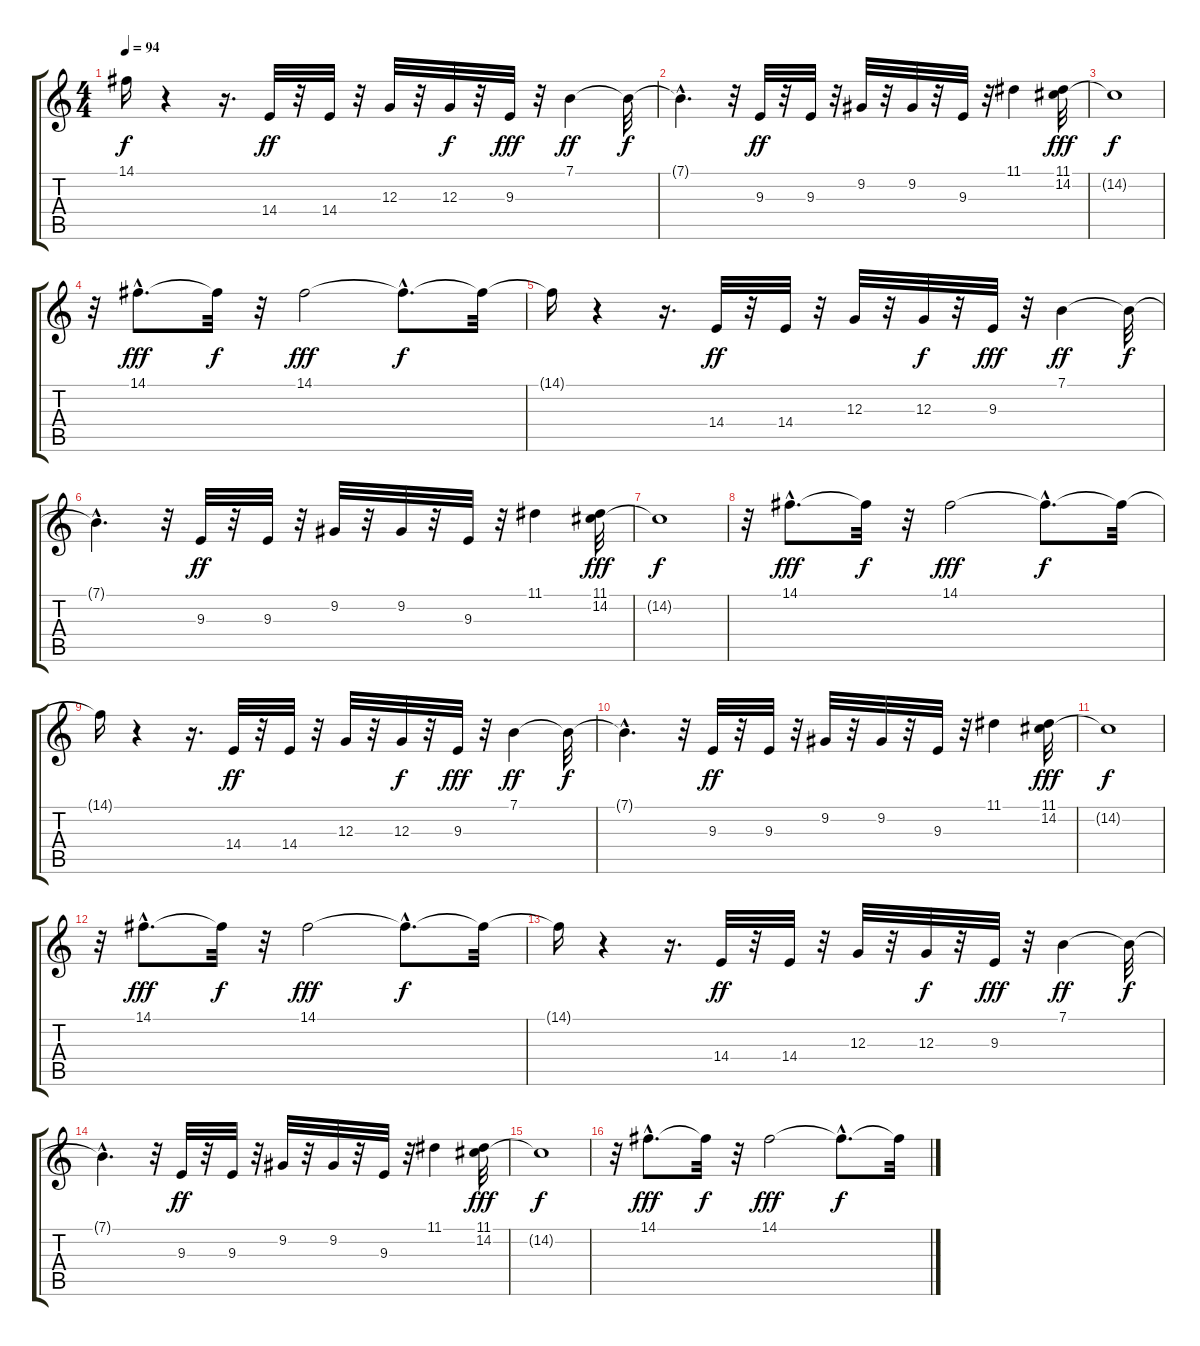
\track "" {instrument synthbrass2}
\staff {score tabs}
\tuning (E4 B3 G3 D3 A2 E2) {hide}
\ts (4 4)
\tempo 94
\clef g2
\ks c
14.1{t}.16{dy f} r.4 r.16{d} 14.4.32{dy ff} r.32 14.4.32 r.32 12.3.32 r.32 12.3.32{dy f} r.32 9.3.32{dy fff} r.32 7.1.4{dy ff} 7.1{t}.32{dy f} |
7.1{hac t}.4{d} r.32 9.3.32{dy ff} r.32 9.3.32 r.32 9.2.32 r.32 9.2.32 r.32 9.3.32 r.32 11.1.4 (11.1 14.2).32{dy fff} |
14.2{t}.1{dy f} |
r.32 14.1{hac}.8{d dy fff} 14.1{t}.32{dy f} r.32 14.1.2{dy fff} 14.1{hac t}.8{d dy f} 14.1{t}.32 |
14.1{t}.16 r.4 r.16{d} 14.4.32{dy ff} r.32 14.4.32 r.32 12.3.32 r.32 12.3.32{dy f} r.32 9.3.32{dy fff} r.32 7.1.4{dy ff} 7.1{t}.32{dy f} |
7.1{hac t}.4{d} r.32 9.3.32{dy ff} r.32 9.3.32 r.32 9.2.32 r.32 9.2.32 r.32 9.3.32 r.32 11.1.4 (11.1 14.2).32{dy fff} |
14.2{t}.1{dy f} |
r.32 14.1{hac}.8{d dy fff} 14.1{t}.32{dy f} r.32 14.1.2{dy fff} 14.1{hac t}.8{d dy f} 14.1{t}.32 |
14.1{t}.16 r.4 r.16{d} 14.4.32{dy ff} r.32 14.4.32 r.32 12.3.32 r.32 12.3.32{dy f} r.32 9.3.32{dy fff} r.32 7.1.4{dy ff} 7.1{t}.32{dy f} |
7.1{hac t}.4{d} r.32 9.3.32{dy ff} r.32 9.3.32 r.32 9.2.32 r.32 9.2.32 r.32 9.3.32 r.32 11.1.4 (11.1 14.2).32{dy fff} |
14.2{t}.1{dy f} |
r.32 14.1{hac}.8{d dy fff} 14.1{t}.32{dy f} r.32 14.1.2{dy fff} 14.1{hac t}.8{d dy f} 14.1{t}.32 |
14.1{t}.16 r.4 r.16{d} 14.4.32{dy ff} r.32 14.4.32 r.32 12.3.32 r.32 12.3.32{dy f} r.32 9.3.32{dy fff} r.32 7.1.4{dy ff} 7.1{t}.32{dy f} |
7.1{hac t}.4{d} r.32 9.3.32{dy ff} r.32 9.3.32 r.32 9.2.32 r.32 9.2.32 r.32 9.3.32 r.32 11.1.4 (11.1 14.2).32{dy fff} |
14.2{t}.1{dy f} |
r.32 14.1{hac}.8{d dy fff} 14.1{t}.32{dy f} r.32 14.1.2{dy fff} 14.1{hac t}.8{d dy f} 14.1{t}.32
